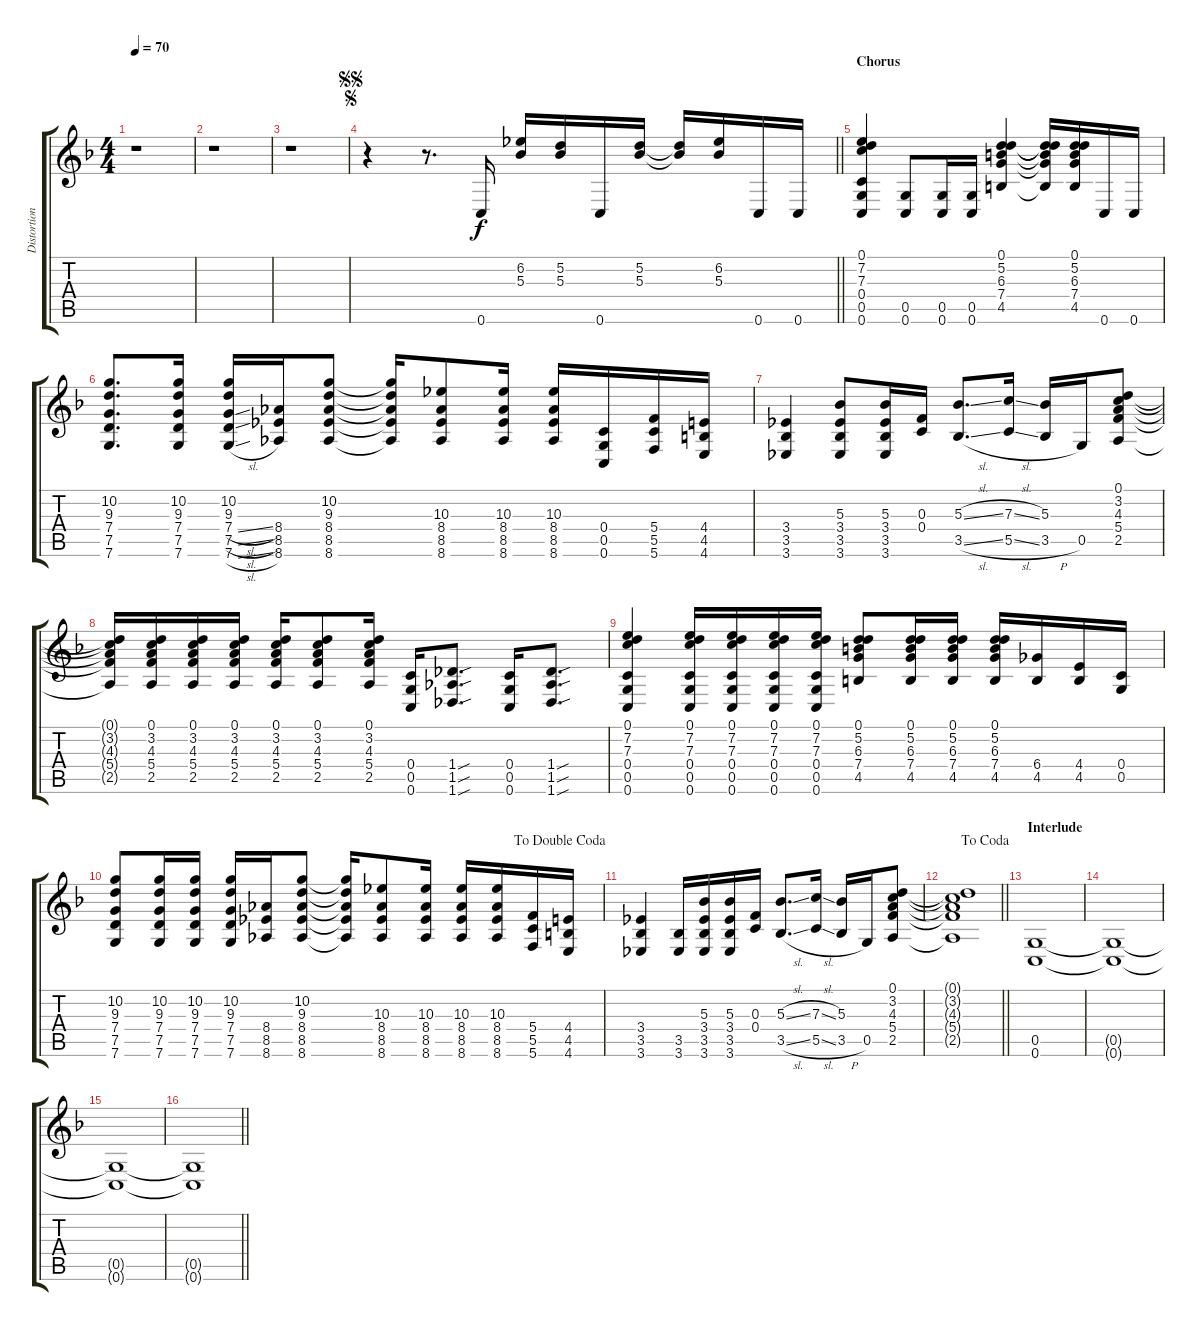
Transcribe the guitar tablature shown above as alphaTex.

\track ("Distortion" "Distortion") {instrument distortionguitar}
\staff {score tabs}
\tuning (D4 A3 F3 C3 G2 C2) {hide}
\ts (4 4)
\tempo 70
\clef g2
\ks f
r.1{dy f} |
r.1 |
r.1 |
\jump segno
\jump segnosegno
\barLineRight lightlight
r.4 r.8{d} 0.6.16 (6.2 5.3).16 (5.2 5.3).16 0.6.16 (5.2 5.3).16 (5.2{t} 5.3{t}).16 (6.2 5.3).16 0.6.16 0.6.16 |
\section ("" "Chorus")
(0.1 7.2 7.3 0.4 0.5 0.6).4 (0.5 0.6).8 (0.5 0.6).16 (0.5 0.6).16 (0.1 5.2 6.3 7.4 4.5).4 (0.1{t} 5.2{t} 6.3{t} 7.4{t} 4.5{t}).16 (0.1 5.2 6.3 7.4 4.5).16 0.6.16 0.6.16 |
(10.2 9.3 7.4 7.5 7.6).8{d} (10.2 9.3 7.4 7.5 7.6).16 (10.2 9.3 7.4{sl} 7.5{sl} 7.6{sl}).16 (8.4 8.5 8.6).16 (10.2 9.3 8.4 8.5 8.6).8 (10.2{t} 9.3{t} 8.4{t} 8.5{t} 8.6{t}).16 (10.3 8.4 8.5 8.6).8 (10.3 8.4 8.5 8.6).16 (10.3 8.4 8.5 8.6).16 (0.4 0.5 0.6).16 (5.4 5.5 5.6).16 (4.4 4.5 4.6).16 |
(3.4 3.5 3.6).4 (5.3 3.4 3.5 3.6).8 (5.3 3.4 3.5 3.6).16 (0.3 0.4).16 (5.3{sl} 3.5{sl}).8{d} (7.3{sl} 5.5{sl}).16 (5.3 3.5{h}).16 0.5.16 (0.1 3.2 4.3 5.4 2.5).8 |
(0.1{t} 3.2{t} 4.3{t} 5.4{t} 2.5{t}).16 (0.1 3.2 4.3 5.4 2.5).16 (0.1 3.2 4.3 5.4 2.5).16 (0.1 3.2 4.3 5.4 2.5).16 (0.1 3.2 4.3 5.4 2.5).16 (0.1 3.2 4.3 5.4 2.5).8 (0.1 3.2 4.3 5.4 2.5).16 (0.4 0.5 0.6).16 (1.4{sou} 1.5{sou} 1.6{sou}).8{d} (0.4 0.5 0.6).16 (1.4{sou} 1.5{sou} 1.6{sou}).8{d} |
(0.1 7.2 7.3 0.4 0.5 0.6).4 (0.1 7.2 7.3 0.4 0.5 0.6).16 (0.1 7.2 7.3 0.4 0.5 0.6).16 (0.1 7.2 7.3 0.4 0.5 0.6).16 (0.1 7.2 7.3 0.4 0.5 0.6).16 (0.1 5.2 6.3 7.4 4.5).8 (0.1 5.2 6.3 7.4 4.5).16 (0.1 5.2 6.3 7.4 4.5).16 (0.1 5.2 6.3 7.4 4.5).16 (6.4 4.5).16 (4.4 4.5).16 (0.4 0.5).16 |
\jump dadoublecoda
(10.2 9.3 7.4 7.5 7.6).8 (10.2 9.3 7.4 7.5 7.6).16 (10.2 9.3 7.4 7.5 7.6).16 (10.2 9.3 7.4 7.5 7.6).16 (8.4 8.5 8.6).16 (10.2 9.3 8.4 8.5 8.6).8 (10.2{t} 9.3{t} 8.4{t} 8.5{t} 8.6{t}).16 (10.3 8.4 8.5 8.6).8 (10.3 8.4 8.5 8.6).16 (10.3 8.4 8.5 8.6).16 (10.3 8.4 8.5 8.6).16 (5.4 5.5 5.6).16 (4.4 4.5 4.6).16 |
(3.4 3.5 3.6).4 (3.5 3.6).16 (5.3 3.4 3.5 3.6).16 (5.3 3.4 3.5 3.6).16 (0.3 0.4).16 (5.3{sl} 3.5{sl}).8{d} (7.3{sl} 5.5{sl}).16 (5.3 3.5{h}).16 0.5.16 (0.1 3.2 4.3 5.4 2.5).8 |
\jump dacoda
\barLineRight lightlight
(0.1{t} 3.2{t} 4.3{t} 5.4{t} 2.5{t}).1 |
\section ("" "Interlude")
(0.5 0.6).1 |
(0.5{t} 0.6{t}).1 |
(0.5{t} 0.6{t}).1 |
\barLineRight lightlight
(0.5{t} 0.6{t}).1
